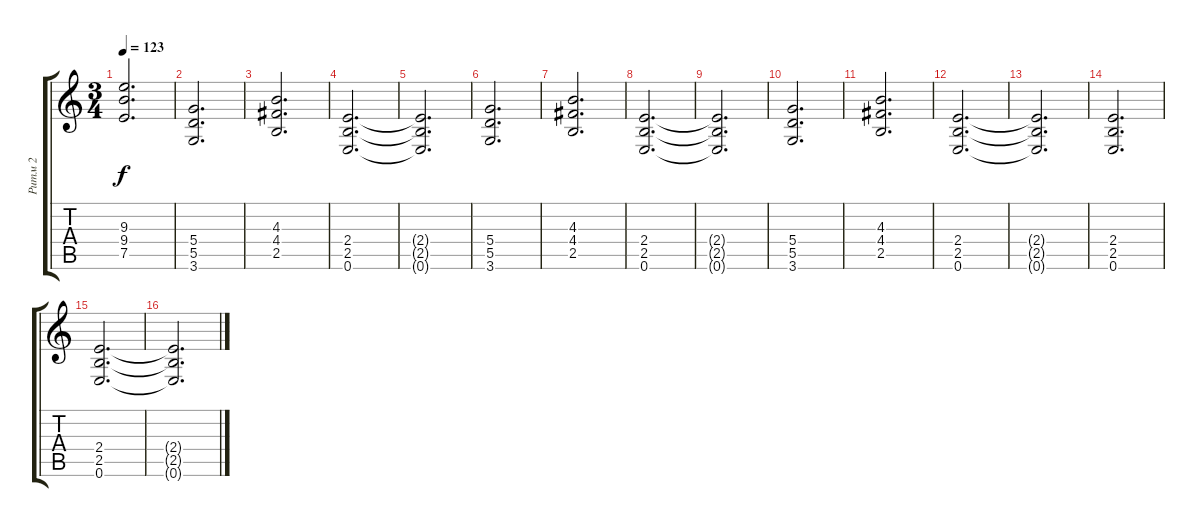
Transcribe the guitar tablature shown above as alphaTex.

\track ("Ритм 2" "Ритм 2") {instrument distortionguitar}
\staff {score tabs}
\tuning (E4 B3 G3 D3 A2 E2) {hide}
\ts (3 4)
\tempo 123
\clef g2
\ks c
(9.3{t} 9.4{t} 7.5{t}).2{d dy f} |
(5.4 5.5 3.6).2{d} |
(4.3 4.4 2.5).2{d} |
(2.4 2.5 0.6).2{d} |
(2.4{t} 2.5{t} 0.6{t}).2{d} |
(5.4 5.5 3.6).2{d} |
(4.3 4.4 2.5).2{d} |
(2.4 2.5 0.6).2{d} |
(2.4{t} 2.5{t} 0.6{t}).2{d} |
(5.4 5.5 3.6).2{d} |
(4.3 4.4 2.5).2{d} |
(2.4 2.5 0.6).2{d} |
(2.4{t} 2.5{t} 0.6{t}).2{d} |
(2.4 2.5 0.6).2{d} |
(2.4 2.5 0.6).2{d} |
(2.4{t} 2.5{t} 0.6{t}).2{d}
